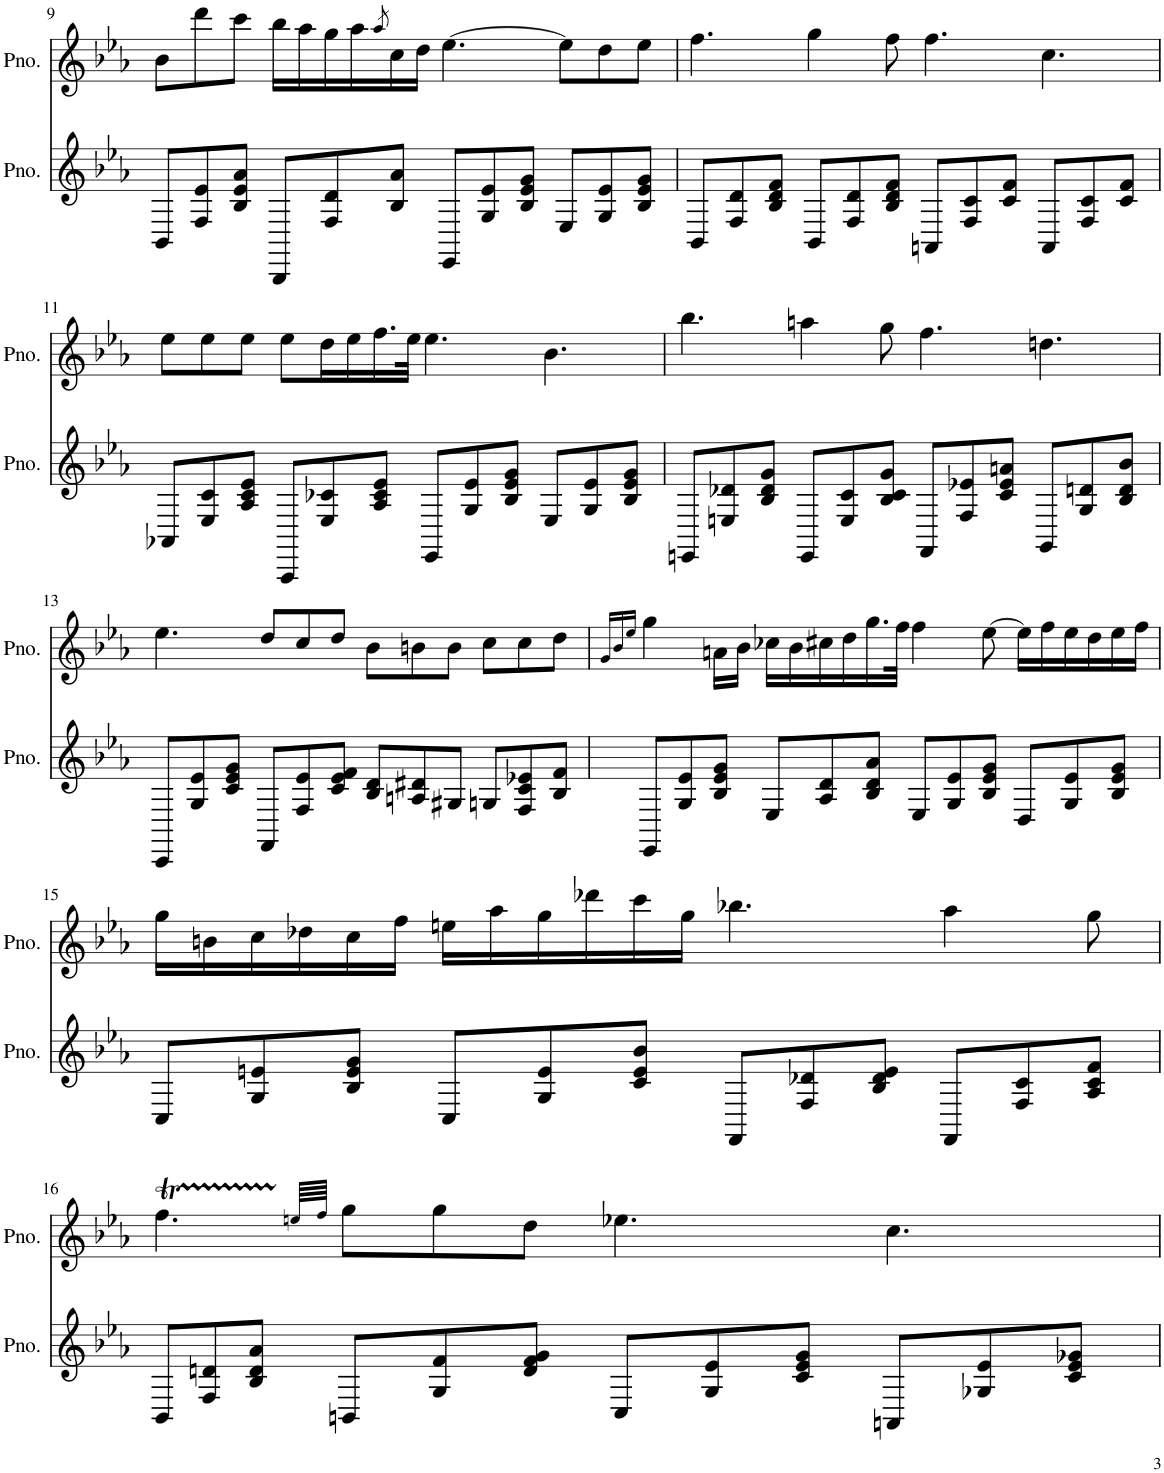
**kern	**kern
*part2	*part1
*staff2	*staff1
*I"Piano	*I"Piano
*I'Pno.	*I'Pno.
!!LO:PB:g=z
*clefG2	*clefG2
*k[b-e-a-]	*k[b-e-a-]
*M12/8	*M12/8
=9	=9
8BB-/L	8b-\L
8F/ 8e-/	8ddd\
8B-/ 8e-/ 8a-/J	8ccc\J
8BBB-/L	16bb-\LL
.	16aa-\
8F/ 8d/	16gg\
.	16aa-\
.	8qaa-/
8B-/ 8a-/J	16cc\
.	16dd\JJ
8EE-/L	[4.ee-\
8G/ 8e-/	.
8B-/ 8e-/ 8g/J	.
8E-/L	8ee-\L]
8G/ 8e-/	8dd\
8B-/ 8e-/ 8g/J	8ee-\J
=10	=10
8BB-/L	4.ff\
8F/ 8d/	.
8B-/ 8d/ 8f/J	.
8BB-/L	4gg\
8F/ 8d/	.
8B-/ 8d/ 8f/J	8ff\
8AAn/L	4.ff\
8F/ 8c/	.
8c/ 8f/J	.
8AA/L	4.cc\
8F/ 8c/	.
8c/ 8f/J	.
!!LO:LB:g=z
=11	=11
8AA-X/L	8ee-\L
8E-/ 8c/	8ee-\
8A-/ 8c/ 8e-/J	8ee-\J
8AAA-/L	8ee-\L
8E-/ 8c-X/	16dd\L
.	16ee-\
8A-/ 8c-/ 8e-/J	16.ff\
.	32ee-\JJk
8EE-/L	4.ee-\
8G/ 8e-/	.
8B-/ 8e-/ 8g/J	.
8E-/L	4.b-\
8G/ 8e-/	.
8B-/ 8e-/ 8g/J	.
=12	=12
8EEn/L	4.bb-\
8En/ 8d-X/	.
8B-/ 8d-/ 8g/J	.
8EE/L	4aan\
8E/ 8c/	.
8B-/ 8c/ 8g/J	8gg\
8FF/L	4.ff\
8F/ 8e-X/	.
8c/ 8e-/ 8an/J	.
8GG/L	4.ddn\
8G/ 8dn/	.
8B-/ 8d/ 8b-/J	.
!!LO:LB:g=z
=13	=13
8CC/L	4.ee-\
8G/ 8e-/	.
8c/ 8e-/ 8g/J	.
8FF/L	8dd/L
8F/ 8e-/	8cc/
8c/ 8e-/ 8f/J	8dd/J
8B-/ 8d/L	8b-\L
8An/ 8d#X/	8bn\
8G#X/J	8b\J
8Gn/L	8cc\L
8F/ 8c/ 8e-X/	8cc\
8B-/ 8f/J	8dd\J
=14	=14
.	16qg/LL
.	16qb-/
.	16qee-/JJ
8EE-/L	4gg\
8G/ 8e-/	.
8B-/ 8e-/ 8g/J	16an\LL
.	16b-\JJ
8E-/L	16cc-X\LL
.	16b-\
8A-/ 8d/	16cc#X\
.	16dd\
8B-/ 8d/ 8a-/J	16.gg\
.	32ff\JJk
8E-/L	4ff\
8G/ 8e-/	.
8B-/ 8e-/ 8g/J	[8ee-\
8D/L	16ee-\LL]
.	16ff\
8G/ 8e-/	16ee-\
.	16dd\
8B-/ 8e-/ 8g/J	16ee-\
.	16ff\JJ
!!LO:LB:g=z
=15	=15
8C/L	16gg\LL
.	16bn\
8G/ 8en/	16cc\
.	16dd-X\
8B-/ 8e/ 8g/J	16cc\
.	16ff\JJ
8C/L	16een\LL
.	16aa-\
8G/ 8e/	16gg\
.	16ddd-X\
8c/ 8e/ 8b-/J	16ccc\
.	16gg\JJ
8FF/L	4.bb-X\
8F/ 8d-X/	.
8B-/ 8d-/ 8e/J	.
8FF/L	4aa-\
8F/ 8c/	.
8A-/ 8c/ 8f/J	8gg\
!!LO:LB:g=z
=16	=16
*	*^
8BB-/L	4.ffT\	64gg!
.	.	64ff!
.	.	64gg!
.	.	64ff!
.	.	64gg!
.	.	64ff!
.	.	64gg!
.	.	64ff!
8F/ 8dn/	.	64gg!
.	.	64ff!
.	.	64gg!
.	.	64ff!
.	.	64gg!
.	.	64ff!
.	.	64gg!
.	.	64ff!
8B-/ 8d/ 8a-/J	.	64gg!
.	.	64ff!
.	.	64gg!
.	.	64ff!
.	.	64gg!
.	.	64ff!
.	.	64een!/LLLL
.	.	64ff!/JJJJ
8BBn/L	8gg\L	1ryy
8G/ 8f/	8gg\	.
8d/ 8f/ 8g/J	8dd\J	.
8C/L	4.ee-X\	.
8G/ 8e-/	.	.
8c/ 8e-/ 8g/J	.	.
8AAn/L	4.cc\	.
8G-X/ 8e-/	.	.
8c/ 8e-/ 8g-X/J	.	8ryy
*	*v	*v
=	=
*-	*-
